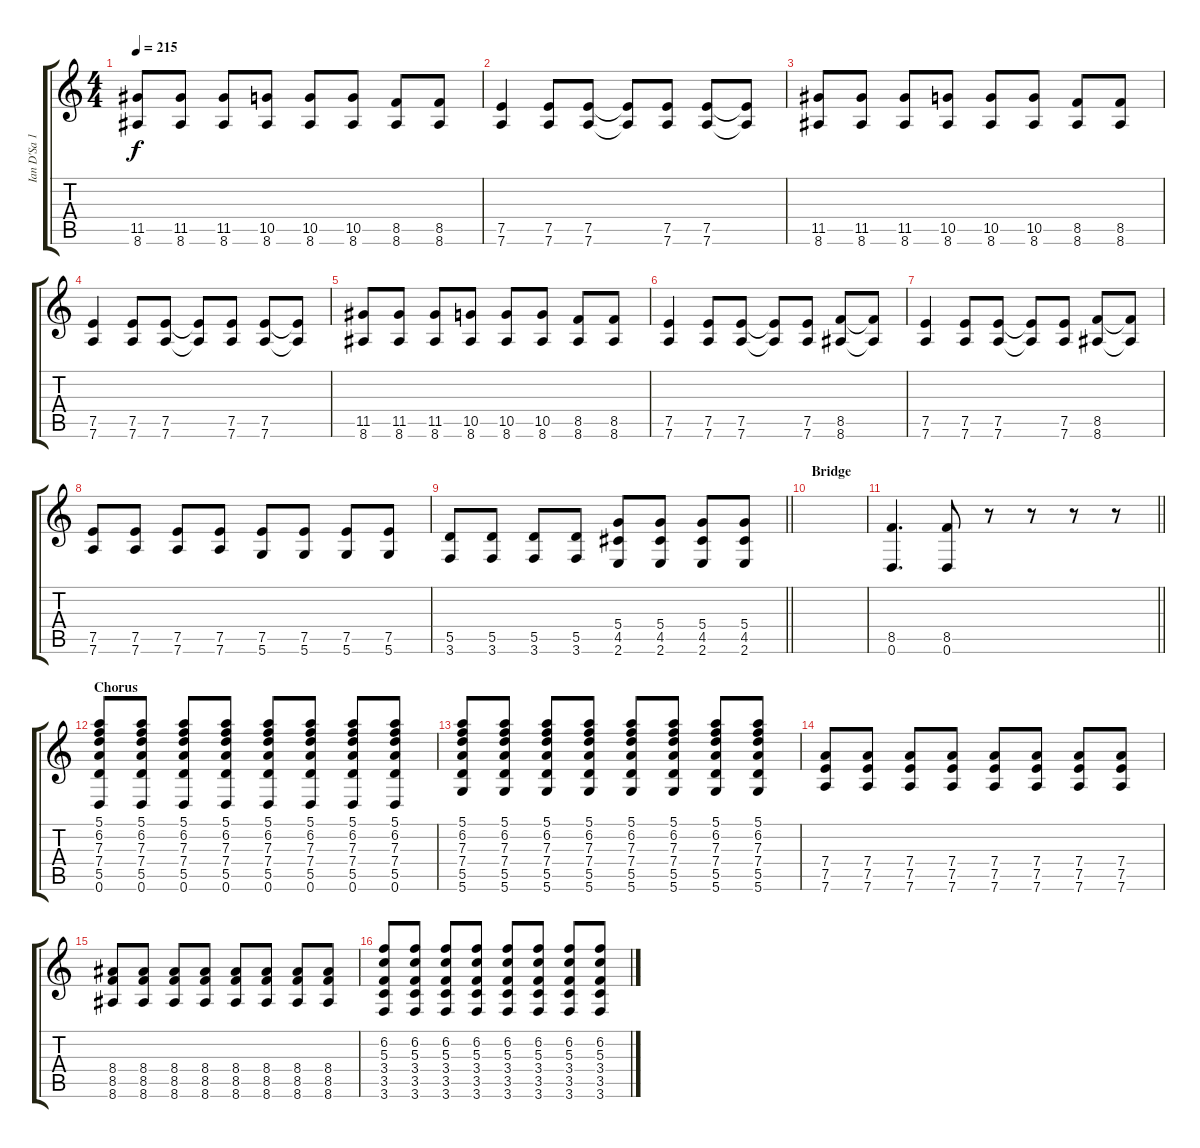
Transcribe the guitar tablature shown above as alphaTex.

\track ("Ian D'Sa 1" "Ian D'Sa 1") {instrument overdrivenguitar}
\staff {score tabs}
\tuning (E4 B3 G3 D3 A2 D2) {hide}
\ts (4 4)
\tempo 215
\clef g2
\ks c
(11.5 8.6).8{dy f} (11.5 8.6).8 (11.5 8.6).8 (10.5 8.6).8 (10.5 8.6).8 (10.5 8.6).8 (8.5 8.6).8 (8.5 8.6).8 |
(7.5 7.6).4 (7.5 7.6).8 (7.5 7.6).8 (7.5{t} 7.6{t}).8 (7.5 7.6).8 (7.5 7.6).8 (7.5{t} 7.6{t}).8 |
(11.5 8.6).8 (11.5 8.6).8 (11.5 8.6).8 (10.5 8.6).8 (10.5 8.6).8 (10.5 8.6).8 (8.5 8.6).8 (8.5 8.6).8 |
(7.5 7.6).4 (7.5 7.6).8 (7.5 7.6).8 (7.5{t} 7.6{t}).8 (7.5 7.6).8 (7.5 7.6).8 (7.5{t} 7.6{t}).8 |
(11.5 8.6).8 (11.5 8.6).8 (11.5 8.6).8 (10.5 8.6).8 (10.5 8.6).8 (10.5 8.6).8 (8.5 8.6).8 (8.5 8.6).8 |
(7.5 7.6).4 (7.5 7.6).8 (7.5 7.6).8 (7.5{t} 7.6{t}).8 (7.5 7.6).8 (8.5 8.6).8 (8.5{t} 8.6{t}).8 |
(7.5 7.6).4 (7.5 7.6).8 (7.5 7.6).8 (7.5{t} 7.6{t}).8 (7.5 7.6).8 (8.5 8.6).8 (8.5{t} 8.6{t}).8 |
(7.5 7.6).8 (7.5 7.6).8 (7.5 7.6).8 (7.5 7.6).8 (7.5 5.6).8 (7.5 5.6).8 (7.5 5.6).8 (7.5 5.6).8 |
\barLineRight lightlight
(5.5 3.6).8 (5.5 3.6).8 (5.5 3.6).8 (5.5 3.6).8 (5.4 4.5 2.6).8 (5.4 4.5 2.6).8 (5.4 4.5 2.6).8 (5.4 4.5 2.6).8 |
\section ("" "Bridge")
|
\barLineRight lightlight
(8.5 0.6).4{d} (8.5 0.6).8 r.8 r.8 r.8 r.8 |
\section ("" "Chorus")
(5.1 6.2 7.3 7.4 5.5 0.6).8 (5.1 6.2 7.3 7.4 5.5 0.6).8 (5.1 6.2 7.3 7.4 5.5 0.6).8 (5.1 6.2 7.3 7.4 5.5 0.6).8 (5.1 6.2 7.3 7.4 5.5 0.6).8 (5.1 6.2 7.3 7.4 5.5 0.6).8 (5.1 6.2 7.3 7.4 5.5 0.6).8 (5.1 6.2 7.3 7.4 5.5 0.6).8 |
(5.1 6.2 7.3 7.4 5.5 5.6).8 (5.1 6.2 7.3 7.4 5.5 5.6).8 (5.1 6.2 7.3 7.4 5.5 5.6).8 (5.1 6.2 7.3 7.4 5.5 5.6).8 (5.1 6.2 7.3 7.4 5.5 5.6).8 (5.1 6.2 7.3 7.4 5.5 5.6).8 (5.1 6.2 7.3 7.4 5.5 5.6).8 (5.1 6.2 7.3 7.4 5.5 5.6).8 |
(7.4 7.5 7.6).8 (7.4 7.5 7.6).8 (7.4 7.5 7.6).8 (7.4 7.5 7.6).8 (7.4 7.5 7.6).8 (7.4 7.5 7.6).8 (7.4 7.5 7.6).8 (7.4 7.5 7.6).8 |
(8.4 8.5 8.6).8 (8.4 8.5 8.6).8 (8.4 8.5 8.6).8 (8.4 8.5 8.6).8 (8.4 8.5 8.6).8 (8.4 8.5 8.6).8 (8.4 8.5 8.6).8 (8.4 8.5 8.6).8 |
(6.2 5.3 3.4 3.5 3.6).8 (6.2 5.3 3.4 3.5 3.6).8 (6.2 5.3 3.4 3.5 3.6).8 (6.2 5.3 3.4 3.5 3.6).8 (6.2 5.3 3.4 3.5 3.6).8 (6.2 5.3 3.4 3.5 3.6).8 (6.2 5.3 3.4 3.5 3.6).8 (6.2 5.3 3.4 3.5 3.6).8
